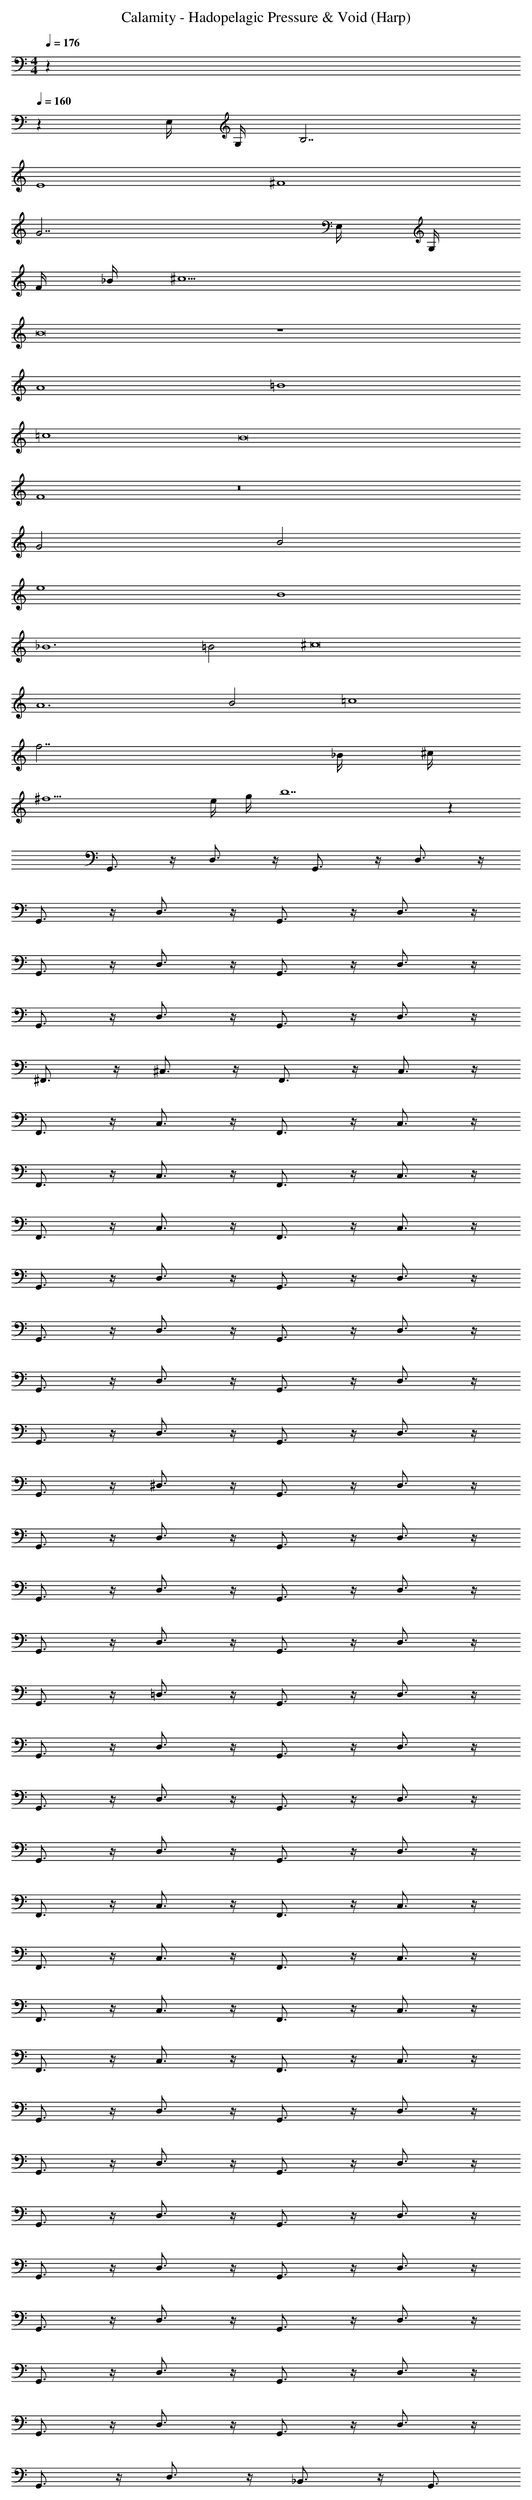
X:1
T: Calamity - Hadopelagic Pressure & Void (Harp)
L: 1/4
M: 4/4
Q: 1/4=176
K: C
z352
Q: 1/4=160
z128
E,/4 G,/4 B,7/
E4
^F4
G7/ E,/4 G,/4
F/4 _B/4 ^c15/
B8 z4
A4
=B4
=c4
B8
F4 z8
G2 B2
e4
B4
_B6
=B2 ^c8
A6
B2 =c4
f7/ _B/4 ^c/4
^f15/
e/4 g/4 b7 z
G,,3/4 z/4 D,3/4 z/4 G,,3/4 z/4 D,3/4 z/4
G,,3/4 z/4 D,3/4 z/4 G,,3/4 z/4 D,3/4 z/4
G,,3/4 z/4 D,3/4 z/4 G,,3/4 z/4 D,3/4 z/4
G,,3/4 z/4 D,3/4 z/4 G,,3/4 z/4 D,3/4 z/4
^F,,3/4 z/4 ^C,3/4 z/4 F,,3/4 z/4 C,3/4 z/4
F,,3/4 z/4 C,3/4 z/4 F,,3/4 z/4 C,3/4 z/4
F,,3/4 z/4 C,3/4 z/4 F,,3/4 z/4 C,3/4 z/4
F,,3/4 z/4 C,3/4 z/4 F,,3/4 z/4 C,3/4 z/4
G,,3/4 z/4 D,3/4 z/4 G,,3/4 z/4 D,3/4 z/4
G,,3/4 z/4 D,3/4 z/4 G,,3/4 z/4 D,3/4 z/4
G,,3/4 z/4 D,3/4 z/4 G,,3/4 z/4 D,3/4 z/4
G,,3/4 z/4 D,3/4 z/4 G,,3/4 z/4 D,3/4 z/4
G,,3/4 z/4 ^D,3/4 z/4 G,,3/4 z/4 D,3/4 z/4
G,,3/4 z/4 D,3/4 z/4 G,,3/4 z/4 D,3/4 z/4
G,,3/4 z/4 D,3/4 z/4 G,,3/4 z/4 D,3/4 z/4
G,,3/4 z/4 D,3/4 z/4 G,,3/4 z/4 D,3/4 z/4
G,,3/4 z/4 =D,3/4 z/4 G,,3/4 z/4 D,3/4 z/4
G,,3/4 z/4 D,3/4 z/4 G,,3/4 z/4 D,3/4 z/4
G,,3/4 z/4 D,3/4 z/4 G,,3/4 z/4 D,3/4 z/4
G,,3/4 z/4 D,3/4 z/4 G,,3/4 z/4 D,3/4 z/4
F,,3/4 z/4 C,3/4 z/4 F,,3/4 z/4 C,3/4 z/4
F,,3/4 z/4 C,3/4 z/4 F,,3/4 z/4 C,3/4 z/4
F,,3/4 z/4 C,3/4 z/4 F,,3/4 z/4 C,3/4 z/4
F,,3/4 z/4 C,3/4 z/4 F,,3/4 z/4 C,3/4 z/4
G,,3/4 z/4 D,3/4 z/4 G,,3/4 z/4 D,3/4 z/4
G,,3/4 z/4 D,3/4 z/4 G,,3/4 z/4 D,3/4 z/4
G,,3/4 z/4 D,3/4 z/4 G,,3/4 z/4 D,3/4 z/4
G,,3/4 z/4 D,3/4 z/4 G,,3/4 z/4 D,3/4 z/4
G,,3/4 z/4 D,3/4 z/4 G,,3/4 z/4 D,3/4 z/4
G,,3/4 z/4 D,3/4 z/4 G,,3/4 z/4 D,3/4 z/4
G,,3/4 z/4 D,3/4 z/4 G,,3/4 z/4 D,3/4 z/4
G,,3/4 z/4 D,3/4 z/4 _B,,3/4 z/4 G,,3/4
